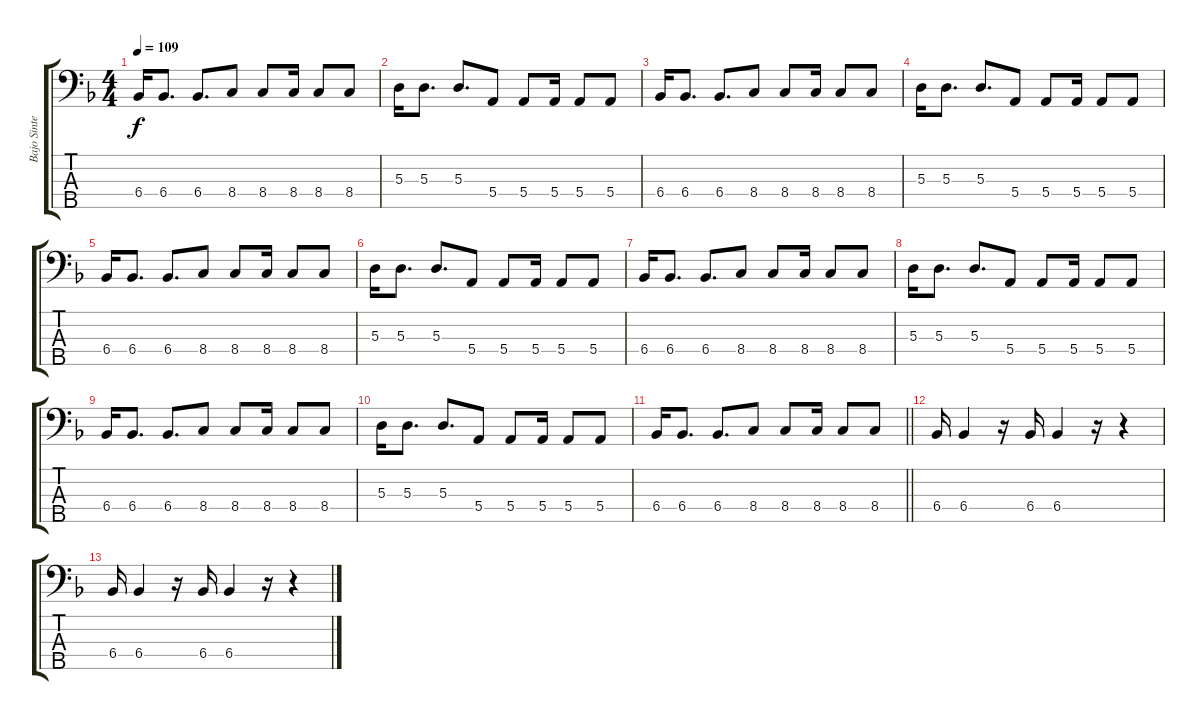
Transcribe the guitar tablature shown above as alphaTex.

\track ("Bajo Sintetizado" "Bajo Sinte") {instrument synthbass1}
\staff {score tabs}
\tuning (G2 D2 A1 E1 B0) {hide}
\ts (4 4)
\tempo 109
\clef f4
\ks dminor
6.4.16{dy f} 6.4.8{d} 6.4.8{d} 8.4.8 8.4.8 8.4.16 8.4.8 8.4.8 |
5.3.16 5.3.8{d} 5.3.8{d} 5.4.8 5.4.8 5.4.16 5.4.8 5.4.8 |
6.4.16 6.4.8{d} 6.4.8{d} 8.4.8 8.4.8 8.4.16 8.4.8 8.4.8 |
5.3.16 5.3.8{d} 5.3.8{d} 5.4.8 5.4.8 5.4.16 5.4.8 5.4.8 |
6.4.16 6.4.8{d} 6.4.8{d} 8.4.8 8.4.8 8.4.16 8.4.8 8.4.8 |
5.3.16 5.3.8{d} 5.3.8{d} 5.4.8 5.4.8 5.4.16 5.4.8 5.4.8 |
6.4.16 6.4.8{d} 6.4.8{d} 8.4.8 8.4.8 8.4.16 8.4.8 8.4.8 |
5.3.16 5.3.8{d} 5.3.8{d} 5.4.8 5.4.8 5.4.16 5.4.8 5.4.8 |
6.4.16 6.4.8{d} 6.4.8{d} 8.4.8 8.4.8 8.4.16 8.4.8 8.4.8 |
5.3.16 5.3.8{d} 5.3.8{d} 5.4.8 5.4.8 5.4.16 5.4.8 5.4.8 |
\barLineRight lightlight
6.4.16 6.4.8{d} 6.4.8{d} 8.4.8 8.4.8 8.4.16 8.4.8 8.4.8 |
6.4.16 6.4.4 r.16 6.4.16 6.4.4 r.16 r.4 |
6.4.16 6.4.4 r.16 6.4.16 6.4.4 r.16 r.4
